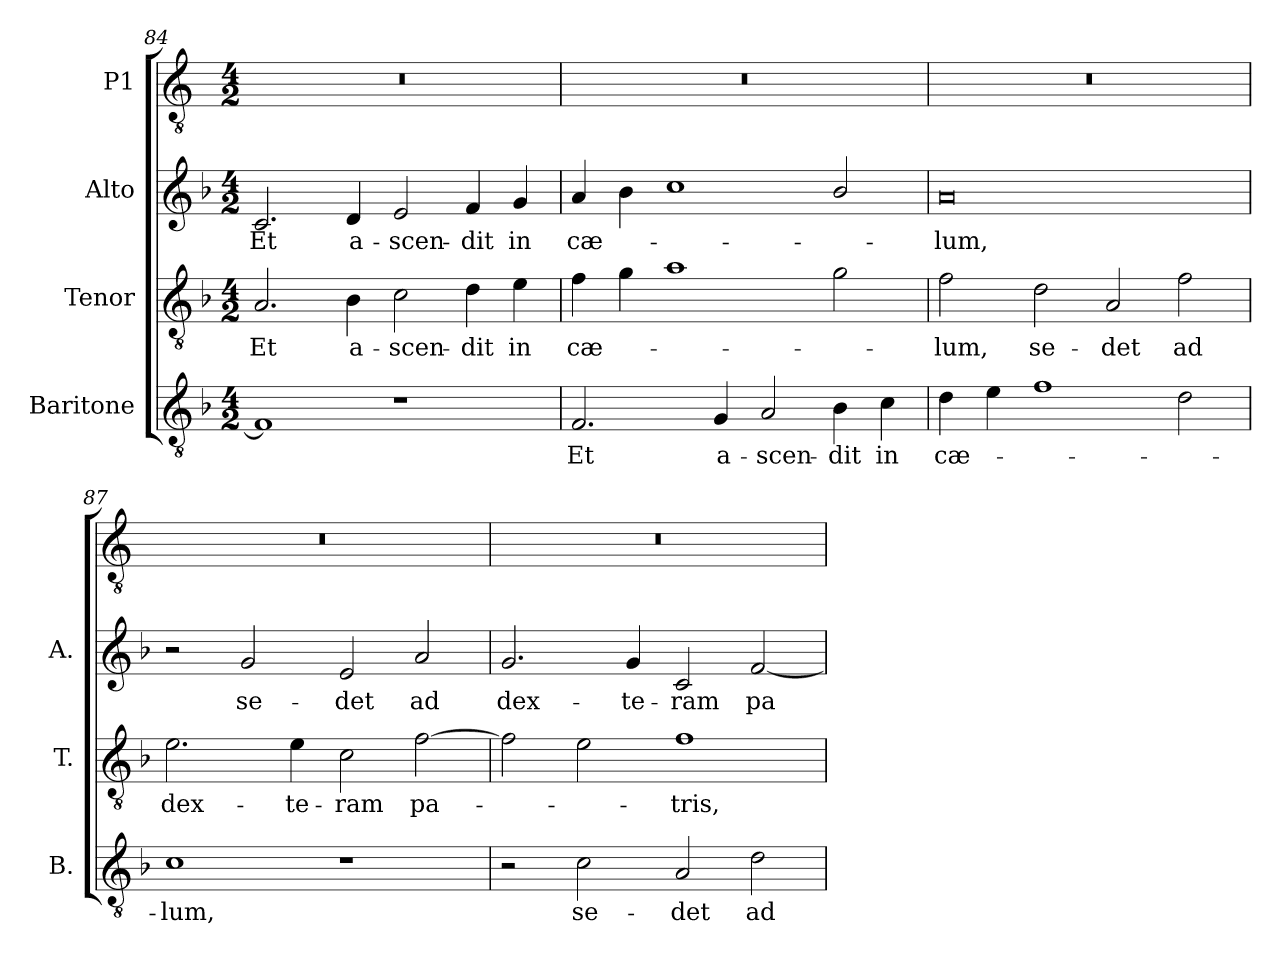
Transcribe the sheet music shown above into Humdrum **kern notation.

**kern	**text	**kern	**text	**kern	**text	**kern
*part4	*part4	*part3	*part3	*part2	*part2	*part1
*staff4	*staff4	*staff3	*staff3	*staff2	*staff2	*staff1
*I"Baritone	*	*I"Tenor	*	*I"Alto	*	*I"P1
*I'B.	*	*I'T.	*	*I'A.	*	*
*clefGv2	*	*clefGv2	*	*clefG2	*	*clefGv2
*ITrd7c12	*	*ITrd7c12	*	*	*	*ITrd7c12
*k[b-]	*	*k[b-]	*	*k[b-]	*	*k[]
*F:	*	*F:	*	*F:	*	*C:
*M4/2	*	*M4/2	*	*M4/2	*	*M4/2
=84	=84	=84	=84	=84	=84	=84
!	!	!	!LO:LY:b:color=#000000	!	!	!
!	!	!	!	!	!LO:LY:b:color=#000000	!LO:N:vis=1
1FFi]	.	2.AAi/	Et	2.ci/	Et	0r
!	!	!	!LO:LY:b:color=#000000	!	!	!
!	!	!	!	!	!LO:LY:b:color=#000000	!
.	.	4BB-i\	a-	4di/	a-	.
!	!	!	!LO:LY:b:color=#000000	!	!	!
!	!	!	!	!	!LO:LY:b:color=#000000	!
1r	.	2Ci\	-scen-	2ei/	-scen-	.
!	!	!	!LO:LY:b:color=#000000	!	!	!
!	!	!	!	!	!LO:LY:b:color=#000000	!
.	.	4Di\	-dit	4fi/	-dit	.
!	!	!	!LO:LY:b:color=#000000	!	!	!
!	!	!	!	!	!LO:LY:b:color=#000000	!
.	.	4Ei\	in	4gi/	in	.
=85	=85	=85	=85	=85	=85	=85
!	!LO:LY:b:color=#000000	!	!	!	!	!
!	!	!	!LO:LY:b:color=#000000	!	!	!
!	!	!	!	!	!LO:LY:b:color=#000000	!LO:N:vis=1
2.FFi/	Et	4Fi\	cæ-	4ai/	cæ-	0r
.	.	4Gi\	.	4b-i\	.	.
.	.	1Ai	.	1cci	.	.
!	!LO:LY:b:color=#000000	!	!	!	!	!
4GGi/	a-	.	.	.	.	.
!	!LO:LY:b:color=#000000	!	!	!	!	!
2AAi/	-scen-	.	.	.	.	.
!	!LO:LY:b:color=#000000	!	!	!	!	!
4BB-i\	-dit	2Gi\	.	2b-i/	.	.
!	!LO:LY:b:color=#000000	!	!	!	!	!
4Ci\	in	.	.	.	.	.
!!LO:LB:g=z
=86	=86	=86	=86	=86	=86	=86
!	!LO:LY:b:color=#000000	!	!	!	!	!
!	!	!	!LO:LY:b:color=#000000	!	!	!
!	!	!	!	!	!LO:LY:b:color=#000000	!LO:N:vis=1
4Di\	cæ-	2Fi\	-lum,	0ai	-lum,	0r
4Ei\	.	.	.	.	.	.
!	!	!	!LO:LY:b:color=#000000	!	!	!
1Fi	.	2Di\	se-	.	.	.
!	!	!	!LO:LY:b:color=#000000	!	!	!
.	.	2AAi/	-det	.	.	.
!	!	!	!LO:LY:b:color=#000000	!	!	!
2Di\	.	2Fi\	ad	.	.	.
=87	=87	=87	=87	=87	=87	=87
!	!LO:LY:b:color=#000000	!	!	!	!	!
!	!	!	!LO:LY:b:color=#000000	!	!	!LO:N:vis=1
1Ci	-lum,	2.Ei\	dex-	2r	.	0r
!	!	!	!	!	!LO:LY:b:color=#000000	!
.	.	.	.	2gi/	se-	.
!	!	!	!LO:LY:b:color=#000000	!	!	!
.	.	4Ei\	-te-	.	.	.
!	!	!	!LO:LY:b:color=#000000	!	!	!
!	!	!	!	!	!LO:LY:b:color=#000000	!
1r	.	2Ci\	-ram	2ei/	-det	.
!	!	!	!LO:LY:b:color=#000000	!	!	!
!	!	!	!	!	!LO:LY:b:color=#000000	!
.	.	[2Fi\	pa-	2ai/	ad	.
=88	=88	=88	=88	=88	=88	=88
!	!	!	!	!	!LO:LY:b:color=#000000	!LO:N:vis=1
2r	.	2Fi\]	.	2.gi/	dex-	0r
!	!LO:LY:b:color=#000000	!	!	!	!	!
2Ci\	se-	2Ei\	.	.	.	.
!	!	!	!	!	!LO:LY:b:color=#000000	!
.	.	.	.	4gi/	-te-	.
!	!LO:LY:b:color=#000000	!	!	!	!	!
!	!	!	!LO:LY:b:color=#000000	!	!	!
!	!	!	!	!	!LO:LY:b:color=#000000	!
2AAi/	-det	1Fi	-tris,	2ci/	-ram	.
!	!LO:LY:b:color=#000000	!	!	!	!	!
!	!	!	!	!	!LO:LY:b:color=#000000	!
2Di\	ad	.	.	[2fi/	pa-	.
=	=	=	=	=	=	=
*-	*-	*-	*-	*-	*-	*-
